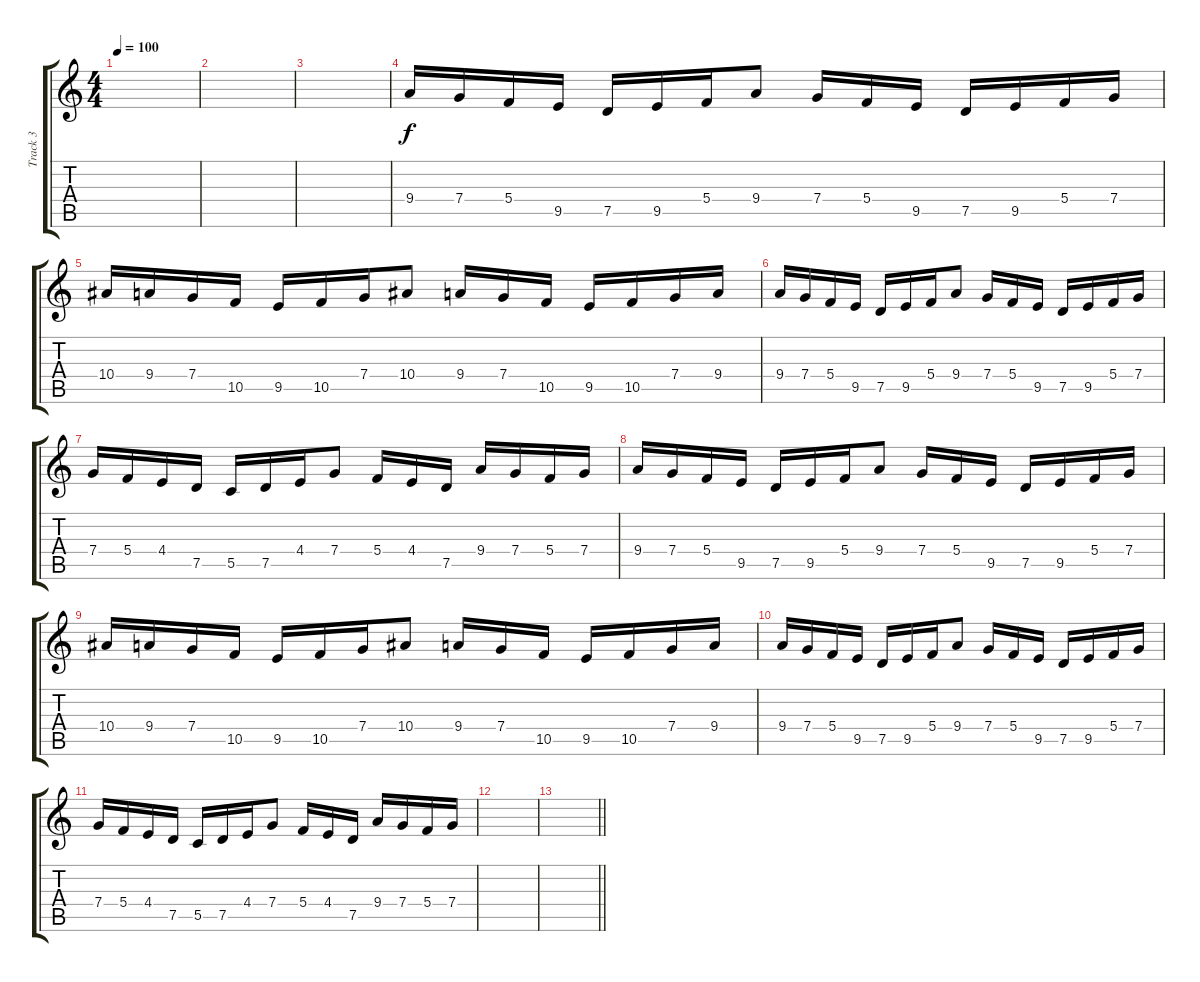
\track ("Track 3" "Track 3") {instrument distortionguitar}
\staff {score tabs}
\tuning (D4 A3 F3 C3 G2 D2) {hide}
\ts (4 4)
\tempo 100
\clef g2
\ks c
|
|
|
9.4.16{volume 16} 7.4.16 5.4.16 9.5.16 7.5.16 9.5.16 5.4.16 9.4.8 7.4.16 5.4.16 9.5.16 7.5.16 9.5.16{volume 16} 5.4.16 7.4.16 |
10.4.16 9.4.16 7.4.16 10.5.16 9.5.16 10.5.16 7.4.16 10.4.8 9.4.16 7.4.16 10.5.16 9.5.16 10.5.16 7.4.16 9.4.16 |
9.4.16 7.4.16 5.4.16 9.5.16 7.5.16 9.5.16 5.4.16 9.4.8 7.4.16 5.4.16 9.5.16 7.5.16 9.5.16 5.4.16 7.4.16 |
7.4.16 5.4.16 4.4.16 7.5.16 5.5.16 7.5.16 4.4.16 7.4.8 5.4.16 4.4.16 7.5.16 9.4.16 7.4.16 5.4.16 7.4.16 |
9.4.16 7.4.16 5.4.16 9.5.16 7.5.16 9.5.16 5.4.16 9.4.8 7.4.16 5.4.16 9.5.16 7.5.16 9.5.16 5.4.16 7.4.16 |
10.4.16 9.4.16 7.4.16 10.5.16 9.5.16 10.5.16 7.4.16 10.4.8 9.4.16 7.4.16 10.5.16 9.5.16 10.5.16 7.4.16 9.4.16 |
9.4.16 7.4.16 5.4.16 9.5.16 7.5.16 9.5.16 5.4.16 9.4.8 7.4.16 5.4.16 9.5.16 7.5.16 9.5.16 5.4.16 7.4.16 |
7.4.16 5.4.16 4.4.16 7.5.16 5.5.16 7.5.16 4.4.16 7.4.8 5.4.16 4.4.16 7.5.16 9.4.16 7.4.16 5.4.16 7.4.16 |
|
\barLineRight lightlight
